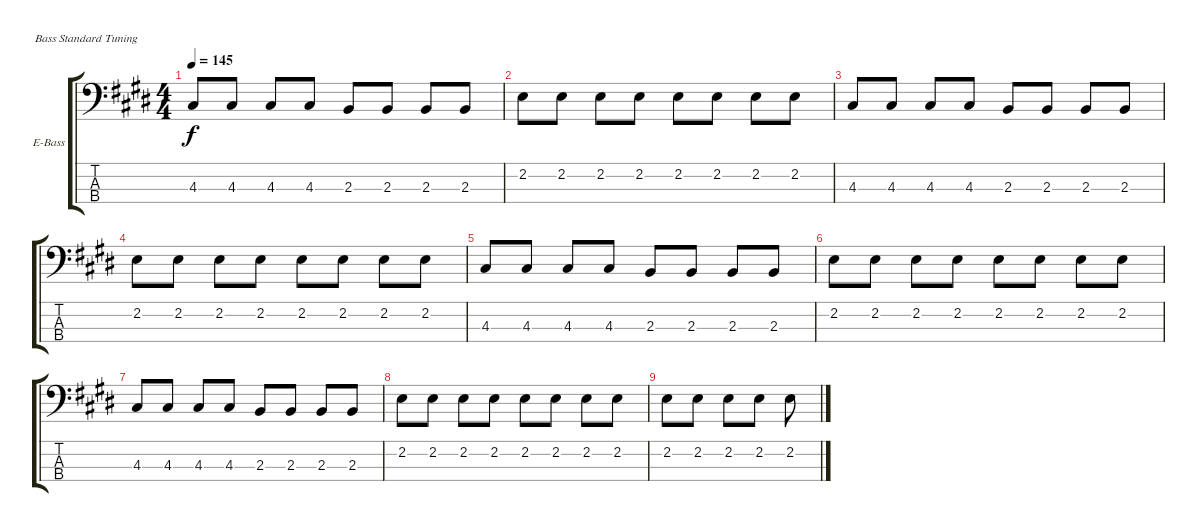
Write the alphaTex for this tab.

\defaultSystemsLayout 4
\bracketExtendMode groupsimilarinstruments
\firstSystemTrackNameOrientation horizontal
\otherSystemsTrackNameOrientation horizontal
\track ("Nikolai Fraiture" "E-Bass") {instrument electricbassfinger}
\staff {score tabs}
\tuning (G2 D2 A1 E1)
\ts (4 4)
\tempo 145
\clef f4
\ks e
4.3.8{dy f} 4.3.8 4.3.8 4.3.8 2.3.8 2.3.8 2.3.8 2.3.8 |
2.2.8 2.2.8 2.2.8 2.2.8 2.2.8 2.2.8 2.2.8 2.2.8 |
4.3.8 4.3.8 4.3.8 4.3.8 2.3.8 2.3.8 2.3.8 2.3.8 |
2.2.8 2.2.8 2.2.8 2.2.8 2.2.8 2.2.8 2.2.8 2.2.8 |
4.3.8 4.3.8 4.3.8 4.3.8 2.3.8 2.3.8 2.3.8 2.3.8 |
2.2.8 2.2.8 2.2.8 2.2.8 2.2.8 2.2.8 2.2.8 2.2.8 |
4.3.8 4.3.8 4.3.8 4.3.8 2.3.8 2.3.8 2.3.8 2.3.8 |
2.2.8 2.2.8 2.2.8 2.2.8 2.2.8 2.2.8 2.2.8 2.2.8 |
2.2.8 2.2.8 2.2.8 2.2.8 2.2.8
